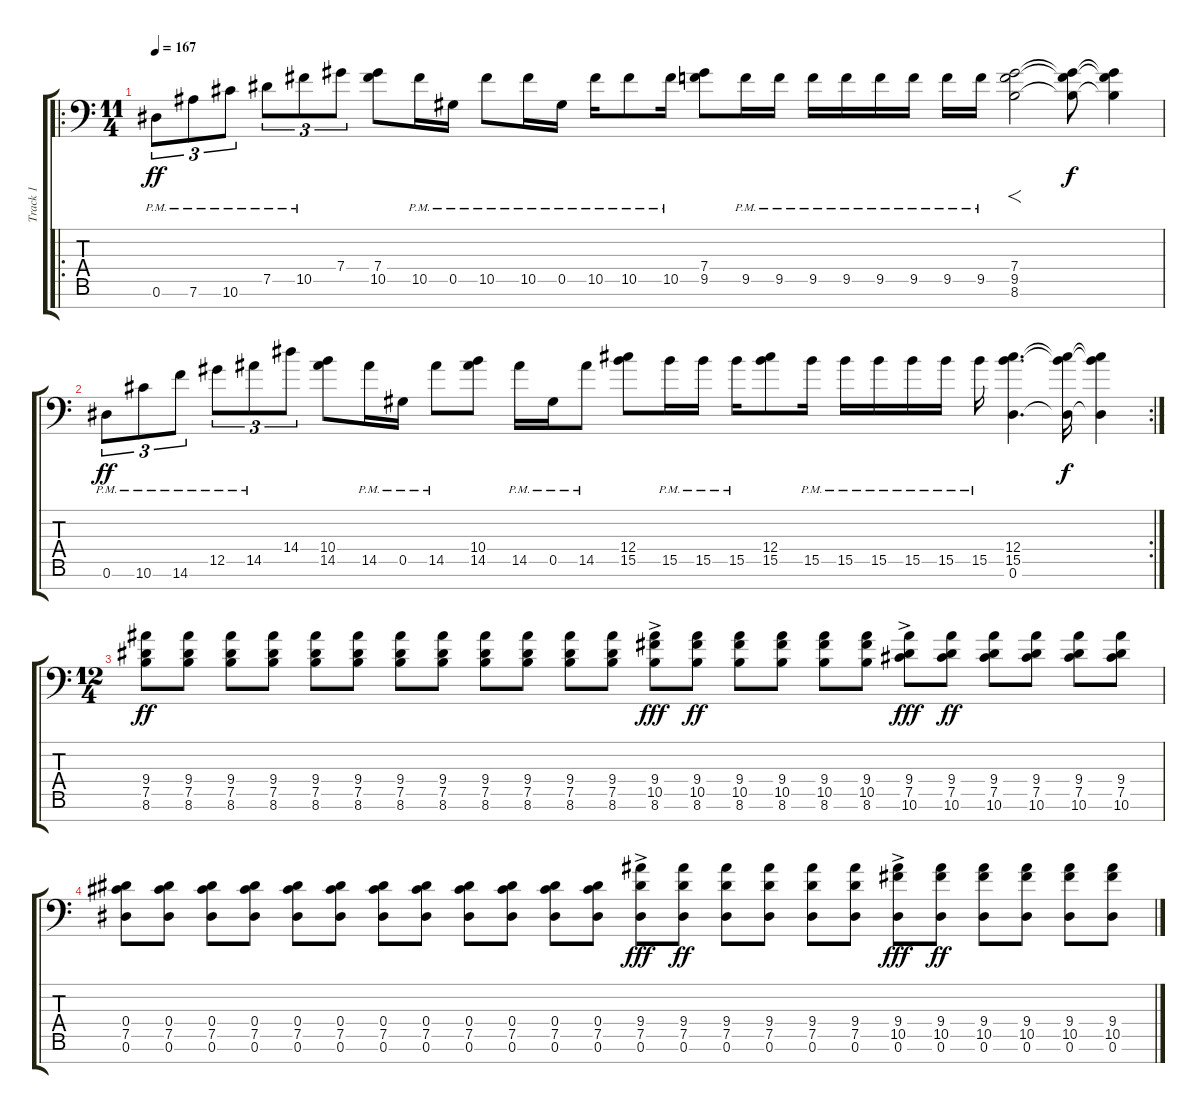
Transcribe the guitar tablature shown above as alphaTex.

\track ("Track 1" "Track 1") {instrument distortionguitar}
\staff {score tabs}
\tuning (Eb4 Bb3 Gb3 Db3 Ab2 Eb2 Ab1) {hide}
\ro
\ts (11 4)
\tempo 167
\clef f4
\ks c
0.6{pm}.8{tu (3 2) dy ff instrument distortionguitar} 7.6{pm}.8{tu (3 2)} 10.6{pm}.8{tu (3 2)} 7.5{pm}.8{tu (3 2)} 10.5{pm}.8{tu (3 2)} 7.4.8{tu (3 2)} (7.4 10.5).8 10.5{pm}.16 0.5{pm}.16 10.5{pm}.8 10.5{pm}.16 0.5{pm}.16 10.5{pm}.16 10.5{pm}.8 10.5{pm}.16 (7.4 9.5).8 9.5{pm}.16 9.5{pm}.16 9.5{pm}.16 9.5{pm}.16 9.5{pm}.16 9.5{pm}.16 9.5{pm}.16 9.5{pm}.16 (7.4 9.5 8.6).2{f} (7.4{t} 9.5{t} 8.6{t}).8{dy f} (7.4{t} 9.5{t} 8.6{t}).4 |
\rc 2
0.6{pm}.8{tu (3 2) dy ff} 10.6{pm}.8{tu (3 2)} 14.6{pm}.8{tu (3 2)} 12.5{pm}.8{tu (3 2)} 14.5{pm}.8{tu (3 2)} 14.4.8{tu (3 2)} (10.4 14.5).8 14.5{pm}.16 0.5{pm}.16 14.5{pm}.8 (10.4 14.5).8 14.5{pm}.16 0.5{pm}.16 14.5{pm}.8 (12.4 15.5).8 15.5{pm}.16 15.5{pm}.16 15.5{pm}.16 (12.4 15.5).8 15.5{pm}.16 15.5{pm}.16 15.5{pm}.16 15.5{pm}.16 15.5{pm}.16 15.5{pm}.16 (12.4 15.5 0.6).4{d} (12.4{t} 15.5{t} 0.6{t}).16{dy f} (12.4{t} 15.5{t} 0.6{t}).4 |
\ts (12 4)
(9.4 7.5 8.6).8{dy ff} (9.4 7.5 8.6).8 (9.4 7.5 8.6).8 (9.4 7.5 8.6).8 (9.4 7.5 8.6).8 (9.4 7.5 8.6).8 (9.4 7.5 8.6).8 (9.4 7.5 8.6).8 (9.4 7.5 8.6).8 (9.4 7.5 8.6).8 (9.4 7.5 8.6).8 (9.4 7.5 8.6).8 (9.4{ac} 10.5{ac} 8.6{ac}).8{dy fff} (9.4 10.5 8.6).8{dy ff} (9.4 10.5 8.6).8 (9.4 10.5 8.6).8 (9.4 10.5 8.6).8 (9.4 10.5 8.6).8 (9.4{ac} 7.5{ac} 10.6{ac}).8{dy fff} (9.4 7.5 10.6).8{dy ff} (9.4 7.5 10.6).8 (9.4 7.5 10.6).8 (9.4 7.5 10.6).8 (9.4 7.5 10.6).8 |
(0.4 7.5 0.6).8 (0.4 7.5 0.6).8 (0.4 7.5 0.6).8 (0.4 7.5 0.6).8 (0.4 7.5 0.6).8 (0.4 7.5 0.6).8 (0.4 7.5 0.6).8 (0.4 7.5 0.6).8 (0.4 7.5 0.6).8 (0.4 7.5 0.6).8 (0.4 7.5 0.6).8 (0.4 7.5 0.6).8 (9.4{ac} 7.5{ac} 0.6{ac}).8{dy fff} (9.4 7.5 0.6).8{dy ff} (9.4 7.5 0.6).8 (9.4 7.5 0.6).8 (9.4 7.5 0.6).8 (9.4 7.5 0.6).8 (9.4{ac} 10.5{ac} 0.6{ac}).8{dy fff} (9.4 10.5 0.6).8{dy ff} (9.4 10.5 0.6).8 (9.4 10.5 0.6).8 (9.4 10.5 0.6).8 (9.4 10.5 0.6).8
